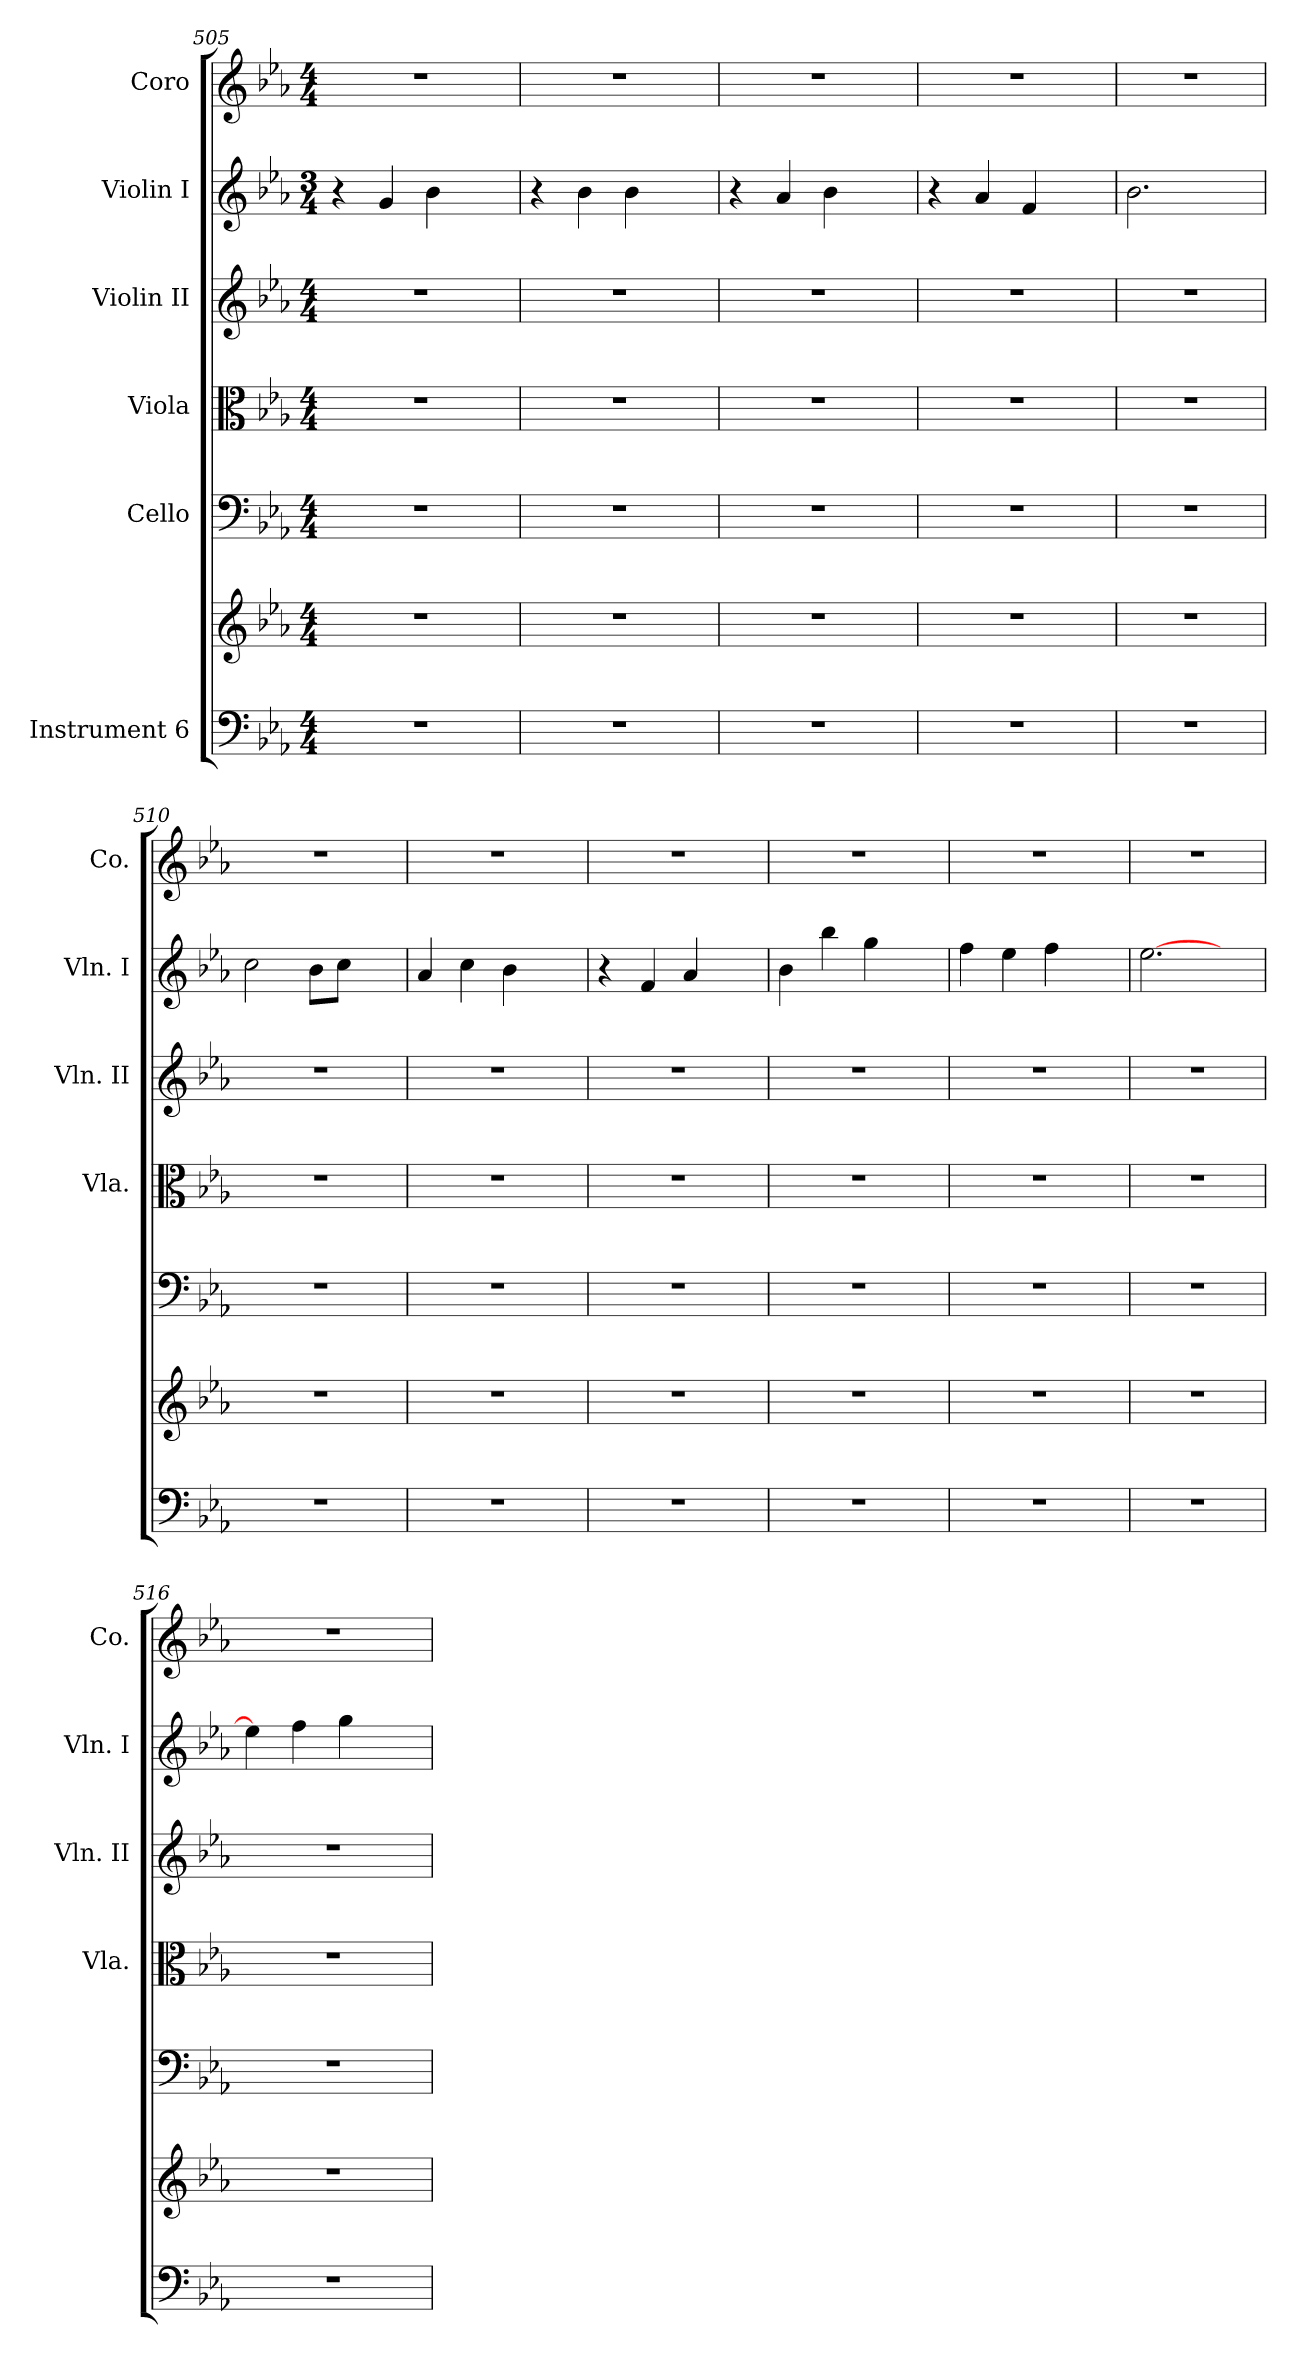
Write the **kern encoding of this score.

**kern	**kern	**kern	**kern	**kern	**kern	**kern
*part6	*part6	*part5	*part4	*part3	*part2	*part1
*staff7	*staff6	*staff5	*staff4	*staff3	*staff2	*staff1
*I"Instrument 6	*	*I"Cello	*I"Viola	*I"Violin II	*I"Violin I	*I"Coro
*	*	*	*I'Vla.	*I'Vln. II	*I'Vln. I	*I'Co.
*clefF4	*clefG2	*clefF4	*clefC3	*clefG2	*clefG2	*clefG2
*k[b-e-a-]	*k[b-e-a-]	*k[b-e-a-]	*k[b-e-a-]	*k[b-e-a-]	*k[b-e-a-]	*k[b-e-a-]
*E-:	*E-:	*E-:	*E-:	*E-:	*E-:	*E-:
*M4/4	*M4/4	*M4/4	*M4/4	*M4/4	*M3/4	*M4/4
=505	=505	=505	=505	=505	=505	=505
1r	1r	1r	1r	1r	4r	1r
.	.	.	.	.	4g/	.
.	.	.	.	.	4b-\	.
.	.	.	.	.	4ryy	.
=506	=506	=506	=506	=506	=506	=506
1r	1r	1r	1r	1r	4r	1r
.	.	.	.	.	4b-\	.
.	.	.	.	.	4b-\	.
.	.	.	.	.	4ryy	.
!!LO:LB:g=z
=507	=507	=507	=507	=507	=507	=507
1r	1r	1r	1r	1r	4r	1r
.	.	.	.	.	4a-/	.
.	.	.	.	.	4b-\	.
.	.	.	.	.	4ryy	.
=508	=508	=508	=508	=508	=508	=508
1r	1r	1r	1r	1r	4r	1r
.	.	.	.	.	4a-/	.
.	.	.	.	.	4f/	.
.	.	.	.	.	4ryy	.
=509	=509	=509	=509	=509	=509	=509
1r	1r	1r	1r	1r	2.b-\	1r
.	.	.	.	.	4ryy	.
=510	=510	=510	=510	=510	=510	=510
1r	1r	1r	1r	1r	2cc\	1r
.	.	.	.	.	8b-\L	.
.	.	.	.	.	8cc\J	.
.	.	.	.	.	4ryy	.
=511	=511	=511	=511	=511	=511	=511
1r	1r	1r	1r	1r	4a-/	1r
.	.	.	.	.	4cc\	.
.	.	.	.	.	4b-\	.
.	.	.	.	.	4ryy	.
=512	=512	=512	=512	=512	=512	=512
1r	1r	1r	1r	1r	4r	1r
.	.	.	.	.	4f/	.
.	.	.	.	.	4a-/	.
.	.	.	.	.	4ryy	.
=513	=513	=513	=513	=513	=513	=513
1r	1r	1r	1r	1r	4b-\	1r
.	.	.	.	.	4bb-\	.
.	.	.	.	.	4gg\	.
.	.	.	.	.	4ryy	.
=514	=514	=514	=514	=514	=514	=514
1r	1r	1r	1r	1r	4ff\	1r
.	.	.	.	.	4ee-\	.
.	.	.	.	.	4ff\	.
.	.	.	.	.	4ryy	.
!!LO:LB:g=z
=515	=515	=515	=515	=515	=515	=515
1r	1r	1r	1r	1r	[>2.ee-\	1r
.	.	.	.	.	4ryy	.
=516	=516	=516	=516	=516	=516	=516
1r	1r	1r	1r	1r	4ee-\]	1r
.	.	.	.	.	4ff\	.
.	.	.	.	.	4gg\	.
.	.	.	.	.	4ryy	.
=	=	=	=	=	=	=
*-	*-	*-	*-	*-	*-	*-
